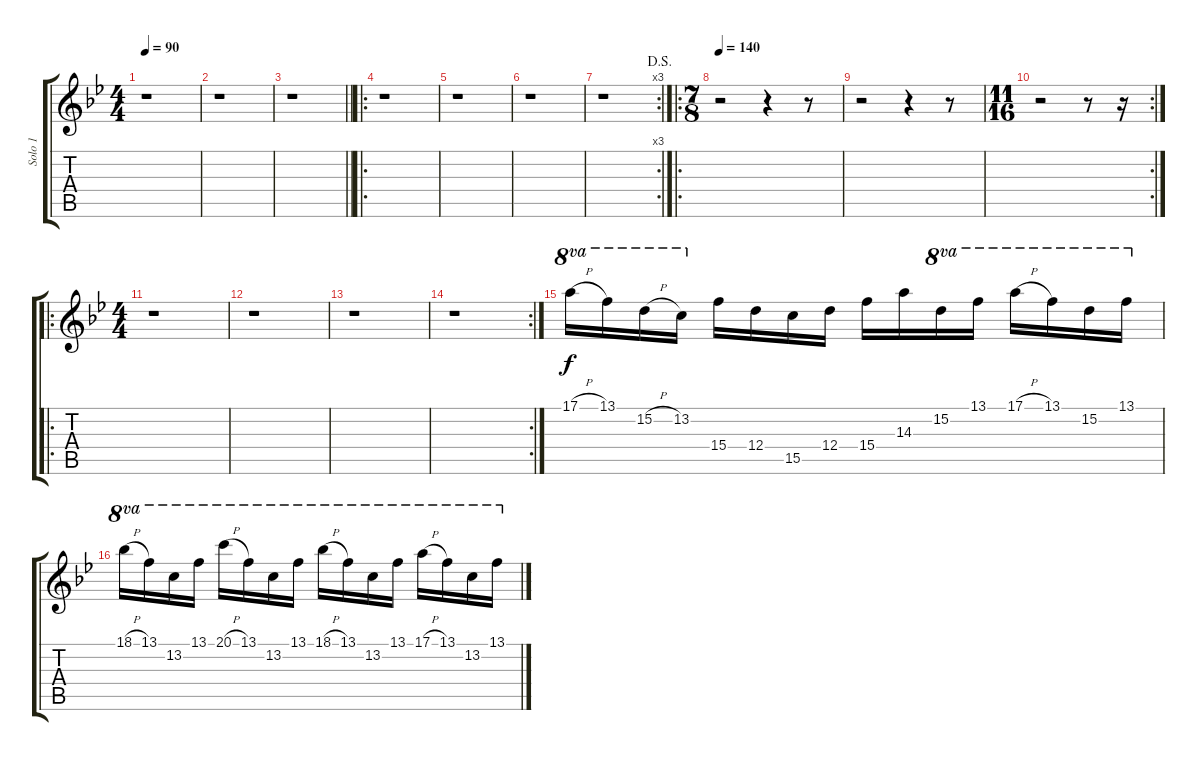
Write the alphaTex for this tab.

\track ("Solo 1" "Solo 1") {instrument overdrivenguitar}
\staff {score tabs}
\tuning (E4 B3 G3 D3 A2 E2) {hide}
\ts (4 4)
\tempo 90
\clef g2
\ks bb
r.1{dy f} |
r.1 |
\barLineRight lightlight
r.1 |
\ro
r.1 |
r.1 |
r.1 |
\rc 3
\jump dalsegno
r.1 |
\ro
\ts (7 8)
\tempo 140
r.2 r.4 r.8 |
r.2 r.4 r.8 |
\rc 2
\ts (11 16)
r.2 r.8 r.16 |
\ro
\ts (4 4)
r.1 |
r.1 |
r.1 |
\rc 2
r.1 |
17.1{h}.16{ot 8va} 13.1.16{ot 8va} 15.2{h}.16{ot 8va} 13.2.16{ot 8va} 15.4.16 12.4.16 15.5.16 12.4.16 15.4.16 14.3.16 15.2.16{ot 8va} 13.1.16{ot 8va} 17.1{h}.16{ot 8va} 13.1.16{ot 8va} 15.2.16{ot 8va} 13.1.16{ot 8va} |
18.1{h}.16{ot 8va} 13.1.16{ot 8va} 13.2.16{ot 8va} 13.1.16{ot 8va} 20.1{h}.16{ot 8va} 13.1.16{ot 8va} 13.2.16{ot 8va} 13.1.16{ot 8va} 18.1{h}.16{ot 8va} 13.1.16{ot 8va} 13.2.16{ot 8va} 13.1.16{ot 8va} 17.1{h}.16{ot 8va} 13.1.16{ot 8va} 13.2.16{ot 8va} 13.1.16{ot 8va}
